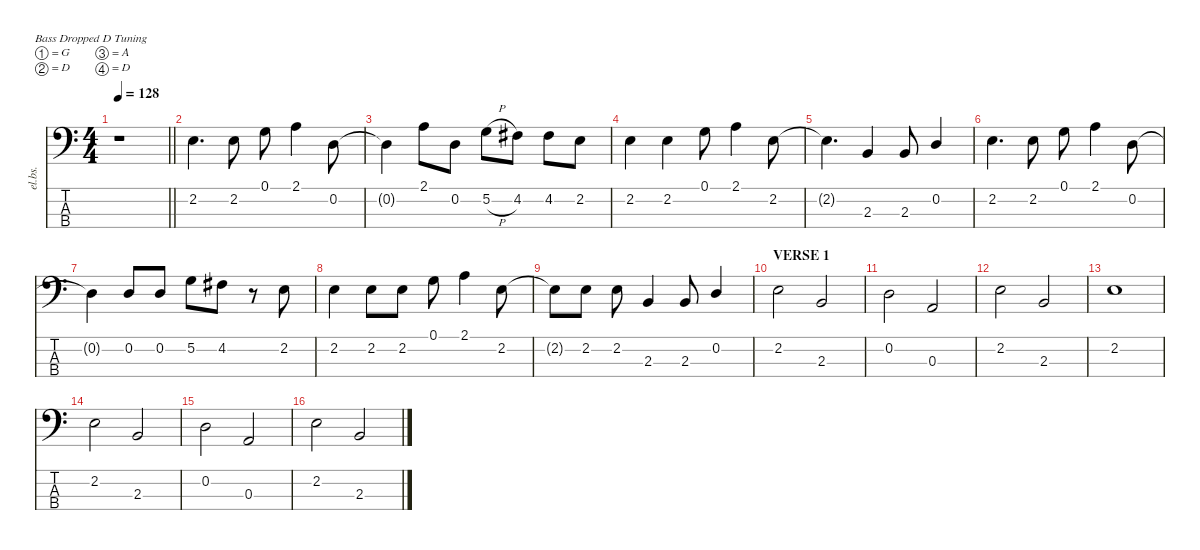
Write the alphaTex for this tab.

\defaultSystemsLayout 4
\hideDynamics
\bracketExtendMode nobrackets
\otherSystemsTrackNameOrientation horizontal
\track ("Bass" "el.bs.") {defaultSystemsLayout 8 instrument electricbassfinger}
\staff {score tabs}
\tuning (G2 D2 A1 D1)
\ts (4 4)
\tempo 128
\clef f4
\barLineRight lightlight
\ks c
r.1{dy f instrument electricbassfinger beam Down} |
2.2.4{d beam Down} 2.2.8{beam Down} 0.1.8{beam Down} 2.1.4{beam Down} 0.2.8{beam Down} |
0.2{t}.4{beam Down} 2.1.8{beam Down} 0.2.8{beam Down} 5.2{h}.8{beam Down} 4.2{acc #}.8{beam Down} 4.2{acc #}.8{beam Down} 2.2.8{beam Down} |
2.2.4{beam Down} 2.2.4{beam Down} 0.1.8{beam Down} 2.1.4{beam Down} 2.2.8{beam Down} |
2.2{t}.4{d beam Down} 2.3.4{beam Up} 2.3.8{beam Up} 0.2.4{beam Up} |
2.2.4{d beam Down} 2.2.8{beam Down} 0.1.8{beam Down} 2.1.4{beam Down} 0.2.8{beam Down} |
0.2{t}.4{beam Down} 0.2.8{beam Up} 0.2.8{beam Up} 5.2.8{beam Down} 4.2{acc #}.8{beam Down} r.8{beam Down} 2.2.8{beam Down} |
2.2.4{beam Down} 2.2.8{beam Down} 2.2.8{beam Down} 0.1.8{beam Down} 2.1.4{beam Down} 2.2.8{beam Down} |
2.2{t}.8{beam Down} 2.2.8{beam Down} 2.2.8{beam Down} 2.3.4{beam Up} 2.3.8{beam Up} 0.2.4{beam Up} |
\section ("" "VERSE 1")
\tempo (127 hide)
2.2.2{beam Down} 2.3.2{beam Up} |
0.2.2{beam Down} 0.3.2{beam Up} |
2.2.2{beam Down} 2.3.2{beam Up} |
2.2.1{beam Down} |
2.2.2{beam Down} 2.3.2{beam Up} |
0.2.2{beam Down} 0.3.2{beam Up} |
2.2.2{beam Down} 2.3.2{beam Up}
